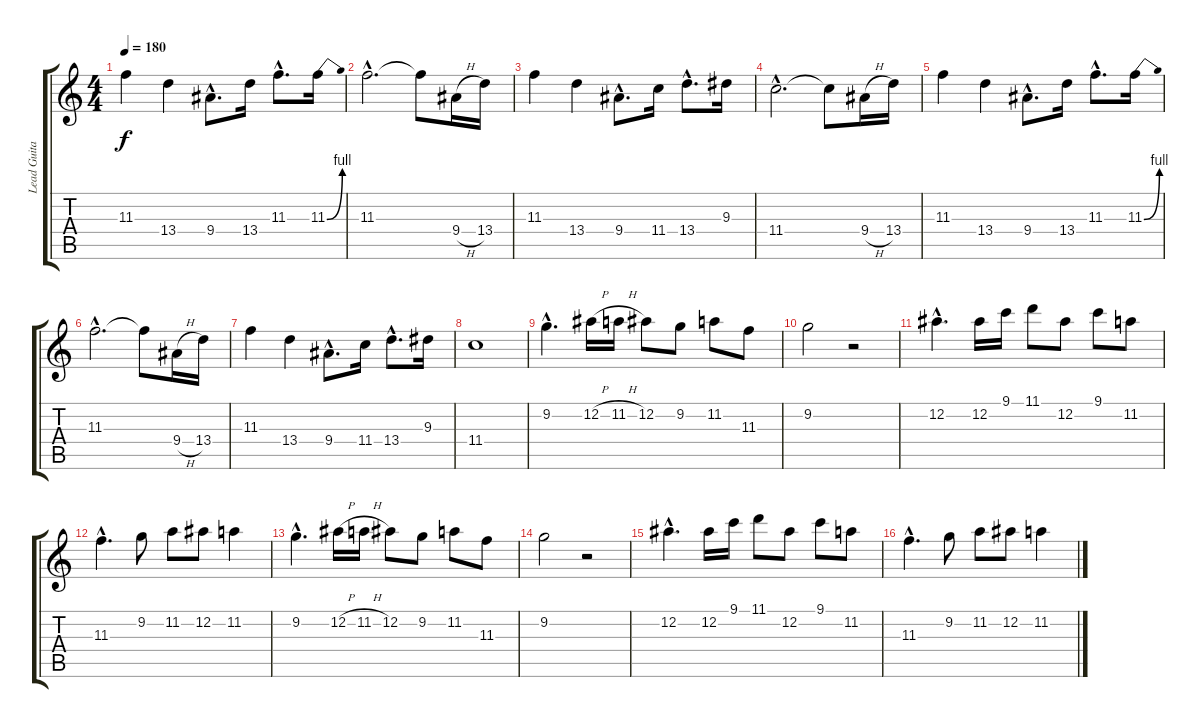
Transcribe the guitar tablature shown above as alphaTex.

\track ("Lead Guitar" "Lead Guita") {instrument distortionguitar}
\staff {score tabs}
\tuning (Eb4 Bb3 Gb3 Db3 Ab2 Eb2) {hide}
\ts (4 4)
\tempo 180
\clef g2
\ks c
11.3.4{dy f} 13.4.4 9.4{hac}.8{d} 13.4.16 11.3{hac}.8{d} 11.3{be (bend 0 0 60 4)}.16 |
11.3{hac}.2{d} 11.3{t}.8 9.4{h}.16 13.4.16 |
11.3.4 13.4.4 9.4{hac}.8{d} 11.4.16 13.4{hac}.8{d} 9.3.16 |
11.4{hac}.2{d} 11.4{t}.8 9.4{h}.16 13.4.16 |
11.3.4 13.4.4 9.4{hac}.8{d} 13.4.16 11.3{hac}.8{d} 11.3{be (bend 0 0 60 4)}.16 |
11.3{hac}.2{d} 11.3{t}.8 9.4{h}.16 13.4.16 |
11.3.4 13.4.4 9.4{hac}.8{d} 11.4.16 13.4{hac}.8{d} 9.3.16 |
11.4.1 |
9.2{hac}.4{d} 12.2{h}.16 11.2{h}.16 12.2.8 9.2.8 11.2.8 11.3.8 |
9.2.2 r.2 |
12.2{hac}.4{d} 12.2.16 9.1.16 11.1.8 12.2.8 9.1.8 11.2.8 |
11.3{hac}.4{d} 9.2.8 11.2.8 12.2.8 11.2.4 |
9.2{hac}.4{d} 12.2{h}.16 11.2{h}.16 12.2.8 9.2.8 11.2.8 11.3.8 |
9.2.2 r.2 |
12.2{hac}.4{d} 12.2.16 9.1.16 11.1.8 12.2.8 9.1.8 11.2.8 |
11.3{hac}.4{d} 9.2.8 11.2.8 12.2.8 11.2.4
